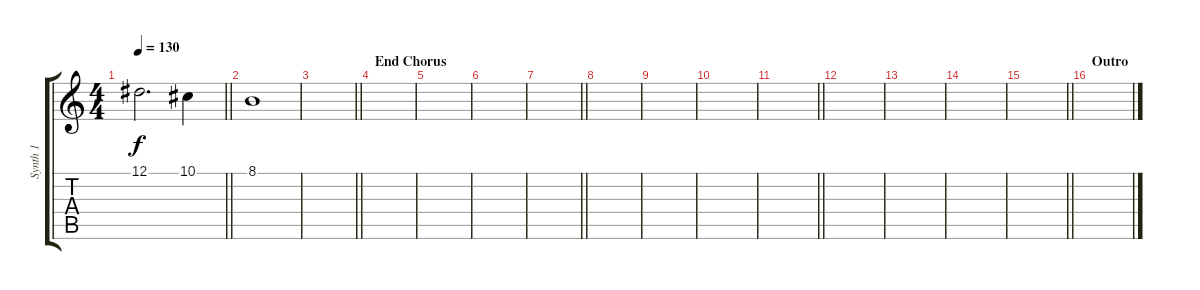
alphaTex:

\track ("Synth 1" "Synth 1") {instrument pad2warm}
\staff {score tabs}
\tuning (Eb4 Bb3 Gb3 Db3 Ab2 Eb2) {hide}
\ts (4 4)
\tempo 130
\clef g2
\barLineRight lightlight
\ks c
12.1{t}.2{d dy f} 10.1.4 |
8.1.1 |
\barLineRight lightlight
|
\section ("" "End Chorus")
|
|
|
\barLineRight lightlight
|
|
|
|
\barLineRight lightlight
|
|
|
|
\barLineRight lightlight
|
\section ("" "Outro")
